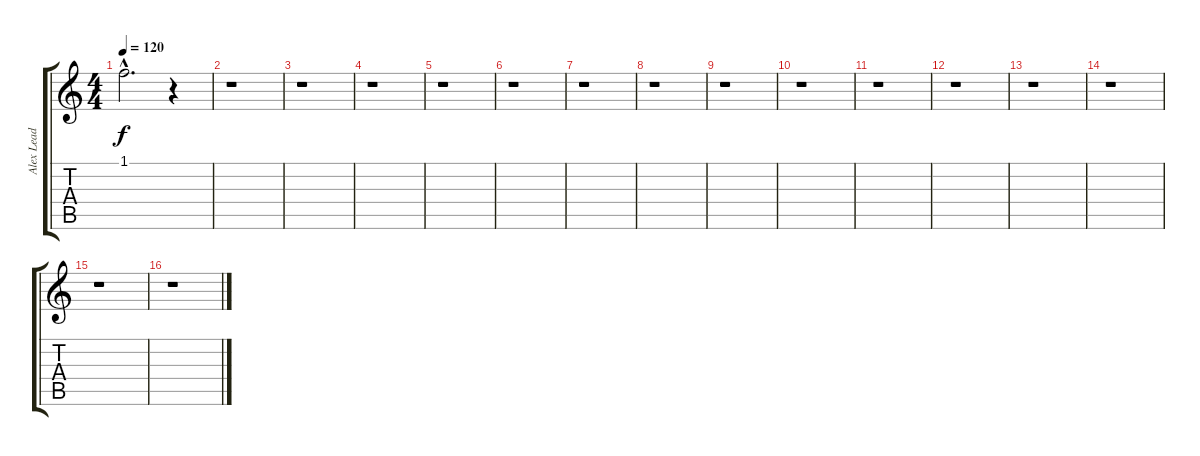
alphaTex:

\track ("Alex Lead" "Alex Lead") {instrument overdrivenguitar}
\staff {score tabs}
\tuning (E4 B3 G3 D3 A2 E2) {hide}
\ts (4 4)
\tempo 120
\clef g2
\ks c
1.1{hac t}.2{d dy f} r.4 |
r.1{volume 12 instrument overdrivenguitar} |
r.1 |
r.1 |
r.1 |
r.1 |
r.1 |
r.1 |
r.1 |
r.1 |
r.1 |
r.1 |
r.1 |
r.1 |
r.1 |
r.1
